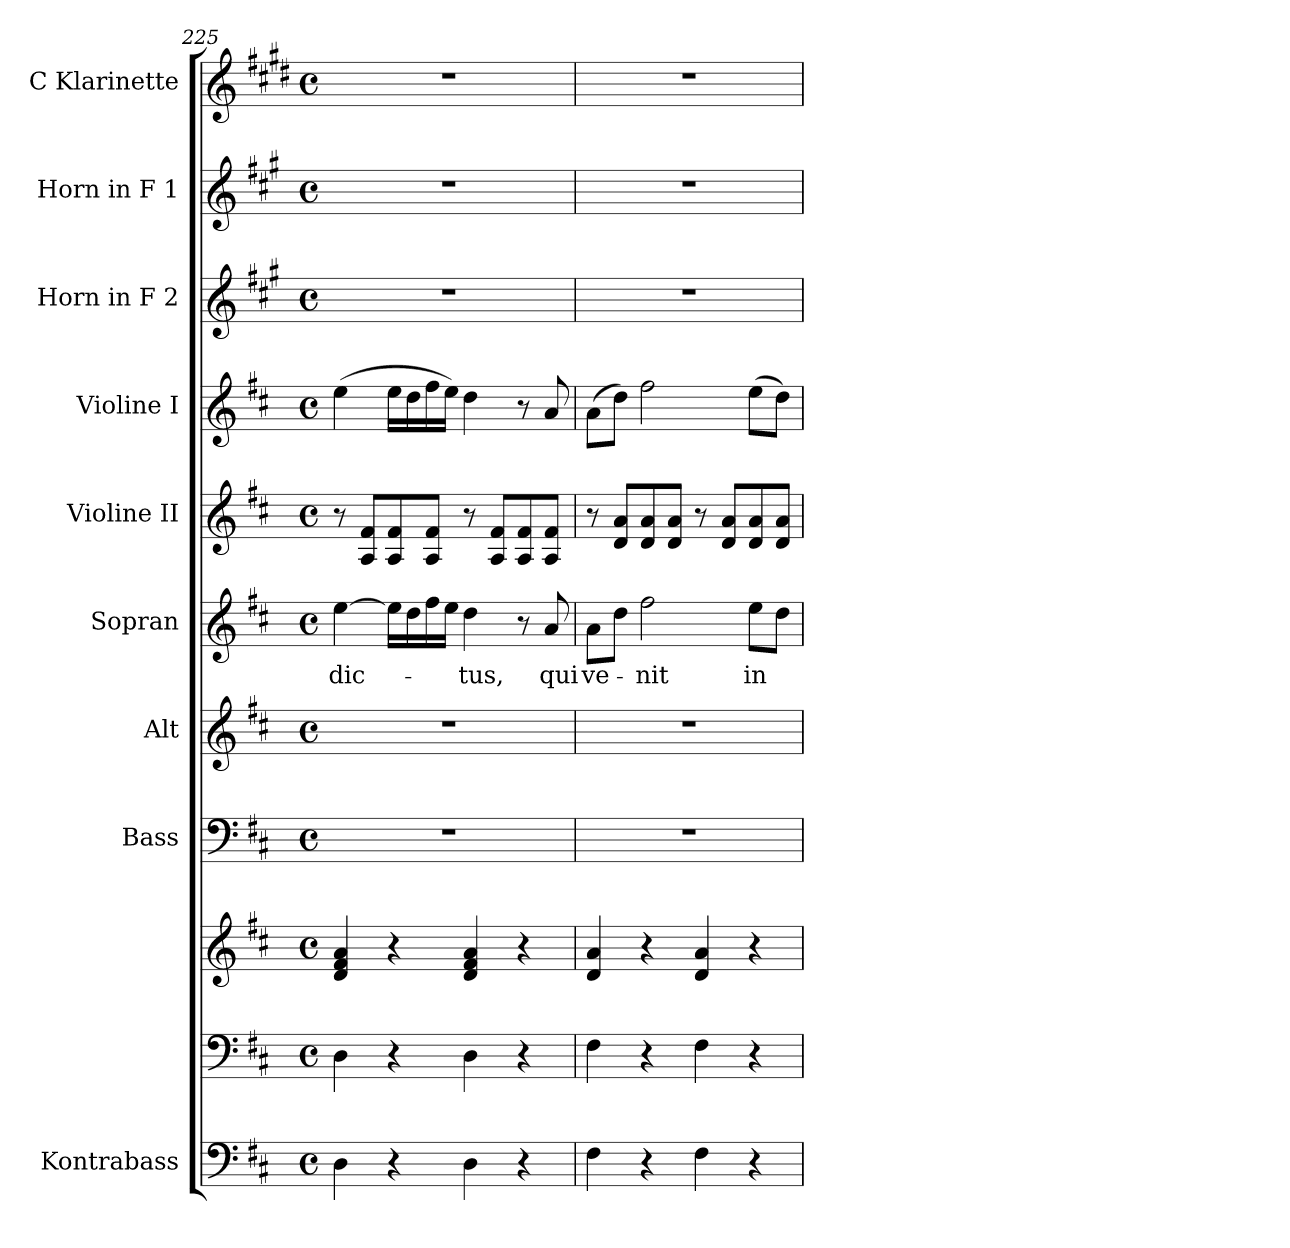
**kern	**kern	**kern	**kern	**kern	**kern	**text	**kern	**kern	**kern	**kern	**kern
*part10	*part9	*part9	*part8	*part7	*part6	*part6	*part5	*part4	*part3	*part2	*part1
*staff11	*staff10	*staff9	*staff8	*staff7	*staff6	*staff6	*staff5	*staff4	*staff3	*staff2	*staff1
*I"Kontrabass	*	*	*I"Bass	*I"Alt	*I"Sopran	*	*I"Violine II	*I"Violine I	*I"Horn in F 2	*I"Horn in F 1	*I"C Klarinette
*I'Kb.	*	*	*I'B.	*I'A.	*I'S.	*	*I'Vl. II	*I'Vl. I	*	*	*I'Kl.
*clefF4	*clefF4	*clefG2	*clefF4	*clefG2	*clefG2	*	*clefG2	*clefG2	*clefG2	*clefG2	*clefG2
*ITrd7c12	*	*	*	*	*	*	*	*	*ITrd4c7	*ITrd4c7	*ITrd1c2
*k[f#c#]	*k[f#c#]	*k[f#c#]	*k[f#c#]	*k[f#c#]	*k[f#c#]	*	*k[f#c#]	*k[f#c#]	*k[f#c#]	*k[f#c#]	*k[f#c#]
*D:	*D:	*D:	*D:	*D:	*D:	*	*D:	*D:	*D:	*D:	*D:
*M4/4	*M4/4	*M4/4	*M4/4	*M4/4	*M4/4	*	*M4/4	*M4/4	*M4/4	*M4/4	*M4/4
*met(c)	*met(c)	*met(c)	*met(c)	*met(c)	*met(c)	*	*met(c)	*met(c)	*met(c)	*met(c)	*met(c)
=225	=225	=225	=225	=225	=225	=225	=225	=225	=225	=225	=225
!	!	!	!	!	!	!LO:LY:b	!	!	!	!	!
4DD\	4D\	4d/ 4f#/ 4a/	1r	1r	[4ee\	-dic-	8r	(>4ee\	1r	1r	1r
.	.	.	.	.	.	.	8A/ 8f#/L	.	.	.	.
4r	4r	4r	.	.	16ee\LL]	.	8A/ 8f#/	16ee\LL	.	.	.
.	.	.	.	.	16dd\	.	.	16dd\	.	.	.
.	.	.	.	.	16ff#\	.	8A/ 8f#/J	16ff#\	.	.	.
.	.	.	.	.	16ee\JJ	.	.	16ee\JJ)	.	.	.
!	!	!	!	!	!	!LO:LY:b	!	!	!	!	!
4DD\	4D\	4d/ 4f#/ 4a/	.	.	4dd\	-tus,	8r	4dd\	.	.	.
.	.	.	.	.	.	.	8A/ 8f#/L	.	.	.	.
4r	4r	4r	.	.	8r	.	8A/ 8f#/	8r	.	.	.
!	!	!	!	!	!	!LO:LY:b	!	!	!	!	!
.	.	.	.	.	8a/	qui	8A/ 8f#/J	8a/	.	.	.
!!LO:PB:g=z
=226	=226	=226	=226	=226	=226	=226	=226	=226	=226	=226	=226
!	!	!	!	!	!	!LO:LY:b	!	!	!	!	!
4FF#\	4F#\	4d/ 4a/	1r	1r	8a\L	ve-	8r	(>8a\L	1r	1r	1r
.	.	.	.	.	8dd\J	.	8d/ 8a/L	8dd\J)	.	.	.
!	!	!	!	!	!	!LO:LY:b	!	!	!	!	!
4r	4r	4r	.	.	2ff#\	-nit	8d/ 8a/	2ff#\	.	.	.
.	.	.	.	.	.	.	8d/ 8a/J	.	.	.	.
4FF#\	4F#\	4d/ 4a/	.	.	.	.	8r	.	.	.	.
.	.	.	.	.	.	.	8d/ 8a/L	.	.	.	.
!	!	!	!	!	!	!LO:LY:b	!	!	!	!	!
4r	4r	4r	.	.	8ee\L	in	8d/ 8a/	(>8ee\L	.	.	.
.	.	.	.	.	8dd\J	.	8d/ 8a/J	8dd\J)	.	.	.
=	=	=	=	=	=	=	=	=	=	=	=
*-	*-	*-	*-	*-	*-	*-	*-	*-	*-	*-	*-
